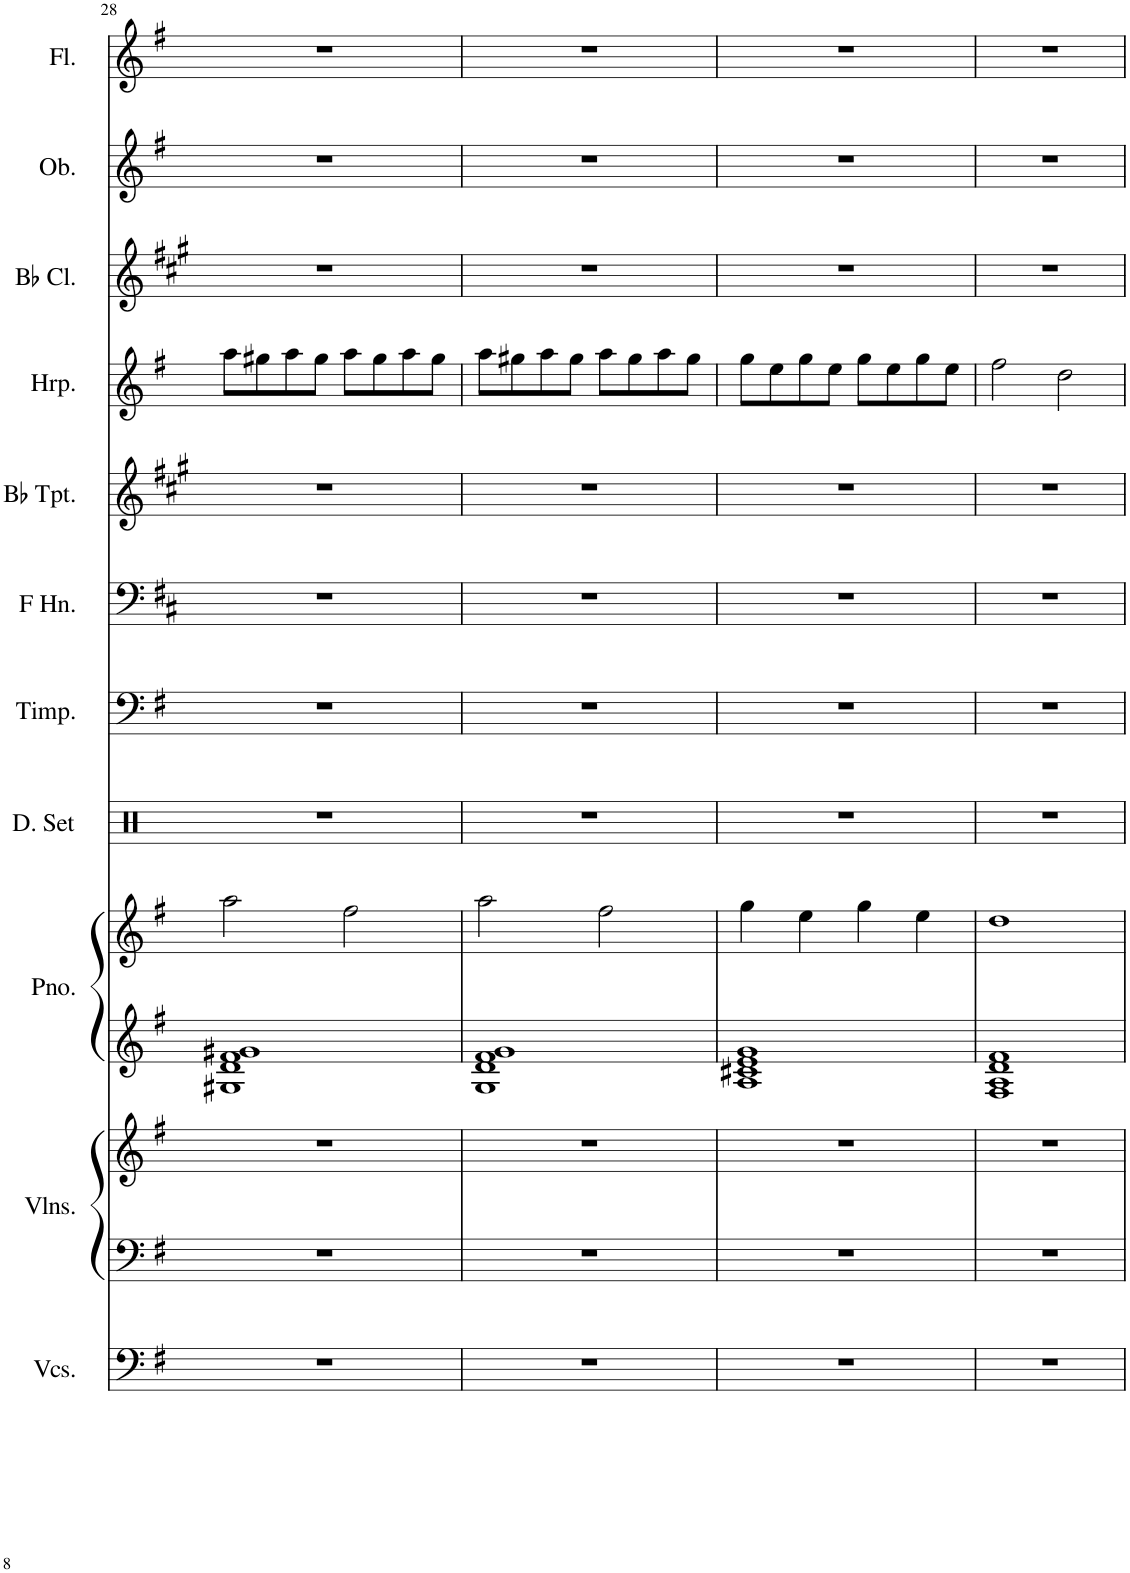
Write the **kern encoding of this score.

**kern	**kern	**kern	**kern	**kern	**kern	**kern	**kern	**kern	**kern	**kern	**kern	**kern
*part11	*part10	*part10	*part9	*part9	*part8	*part7	*part6	*part5	*part4	*part3	*part2	*part1
*staff13	*staff12	*staff11	*staff10	*staff9	*staff8	*staff7	*staff6	*staff5	*staff4	*staff3	*staff2	*staff1
*I"Violoncellos	*I"Violins	*	*I"Piano, Vl.I	*	*I"Drumset	*I"Timpani	*I"Horn in F	*I"Bb Trumpet	*I"Harp	*I"Bb Clarinet	*I"Oboe	*I"Flute
*I'Vcs.	*I'Vlns.	*	*I'Pno.	*	*I'D. Set	*I'Timp.	*	*I'Bb Tpt.	*I'Hrp.	*I'Bb Cl.	*I'Ob.	*I'Fl.
!!LO:PB:g=z
*clefF4	*clefF4	*clefG2	*clefG2	*clefG2	*clefX	*clefF4	*clefF4	*clefG2	*clefG2	*clefG2	*clefG2	*clefG2
*	*	*	*	*	*	*	*Trd4c7	*Trd1c2	*	*Trd1c2	*	*
*k[f#]	*k[f#]	*k[f#]	*k[f#]	*k[f#]	*k[]	*k[f#]	*k[f#c#]	*k[f#c#g#]	*k[f#]	*k[f#c#g#]	*k[f#]	*k[f#]
*M4/4	*M4/4	*M4/4	*M4/4	*M4/4	*M4/4	*M4/4	*M4/4	*M4/4	*M4/4	*M4/4	*M4/4	*M4/4
=28	=28	=28	=28	=28	=28	=28	=28	=28	=28	=28	=28	=28
1r	1r	1r	1G#X 1d 1f# 1g#X	2aa\	1r	1r	1r	1r	8aa\L	1r	1r	1r
.	.	.	.	.	.	.	.	.	8gg#X\	.	.	.
.	.	.	.	.	.	.	.	.	8aa\	.	.	.
.	.	.	.	.	.	.	.	.	8gg#\J	.	.	.
.	.	.	.	2ff#\	.	.	.	.	8aa\L	.	.	.
.	.	.	.	.	.	.	.	.	8gg#\	.	.	.
.	.	.	.	.	.	.	.	.	8aa\	.	.	.
.	.	.	.	.	.	.	.	.	8gg#\J	.	.	.
=29	=29	=29	=29	=29	=29	=29	=29	=29	=29	=29	=29	=29
1r	1r	1r	1G 1d 1f# 1g	2aa\	1r	1r	1r	1r	8aa\L	1r	1r	1r
.	.	.	.	.	.	.	.	.	8gg#X\	.	.	.
.	.	.	.	.	.	.	.	.	8aa\	.	.	.
.	.	.	.	.	.	.	.	.	8gg#\J	.	.	.
.	.	.	.	2ff#\	.	.	.	.	8aa\L	.	.	.
.	.	.	.	.	.	.	.	.	8gg#\	.	.	.
.	.	.	.	.	.	.	.	.	8aa\	.	.	.
.	.	.	.	.	.	.	.	.	8gg#\J	.	.	.
=30	=30	=30	=30	=30	=30	=30	=30	=30	=30	=30	=30	=30
1r	1r	1r	1A 1c#X 1e 1g	4gg\	1r	1r	1r	1r	8gg\L	1r	1r	1r
.	.	.	.	.	.	.	.	.	8ee\	.	.	.
.	.	.	.	4ee\	.	.	.	.	8gg\	.	.	.
.	.	.	.	.	.	.	.	.	8ee\J	.	.	.
.	.	.	.	4gg\	.	.	.	.	8gg\L	.	.	.
.	.	.	.	.	.	.	.	.	8ee\	.	.	.
.	.	.	.	4ee\	.	.	.	.	8gg\	.	.	.
.	.	.	.	.	.	.	.	.	8ee\J	.	.	.
=31	=31	=31	=31	=31	=31	=31	=31	=31	=31	=31	=31	=31
1r	1r	1r	1F# 1A 1d 1f#	1dd	1r	1r	1r	1r	2ff#\	1r	1r	1r
.	.	.	.	.	.	.	.	.	2dd\	.	.	.
=	=	=	=	=	=	=	=	=	=	=	=	=
*-	*-	*-	*-	*-	*-	*-	*-	*-	*-	*-	*-	*-
